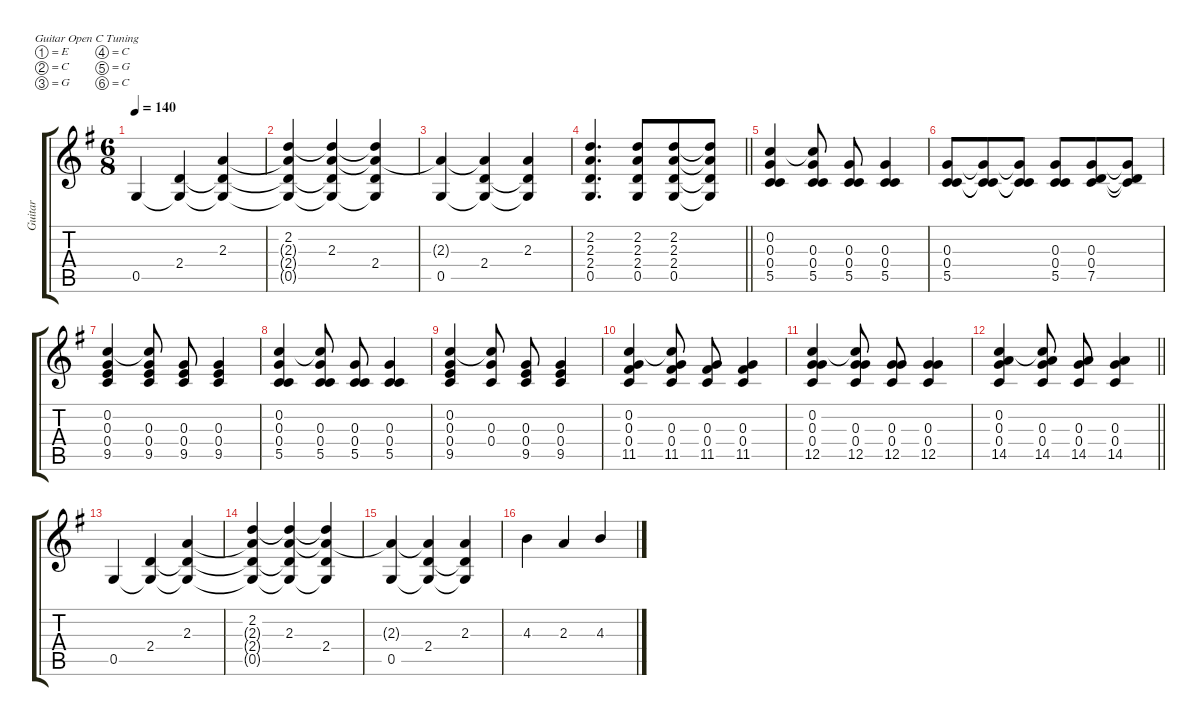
\defaultSystemsLayout 8
\hideDynamics
\bracketExtendMode groupsimilarinstruments
\firstSystemTrackNameMode fullname
\otherSystemsTrackNameOrientation horizontal
\track ("Guitar" "s.guit.") {instrument acousticguitarsteel}
\staff {score tabs}
\tuning (E4 C4 G3 C3 G2 C2)
\ts (6 8)
\tempo 140
\clef g2
\ks g
0.5{acc forcenatural}.4{dy f beam Up} (2.4{acc forcenatural} 0.5{t acc forcenatural}).4{beam Up} (2.3{acc forcenatural} 2.4{t acc forcenatural} 0.5{t acc forcenatural}).4{beam Up} |
(2.2{acc forcenatural} 2.3{t acc forcenatural} 2.4{t acc forcenatural} 0.5{t acc forcenatural}).4{beam Up} (2.2{t acc forcenatural} 2.3{acc forcenatural} 2.4{t acc forcenatural} 0.5{t acc forcenatural}).4{beam Up} (2.2{t acc forcenatural} 2.3{t acc forcenatural} 2.4{acc forcenatural} 0.5{t acc forcenatural}).4{beam Up} |
(2.3{t acc forcenatural} 0.5{acc forcenatural}).4{beam Up} (2.3{t acc forcenatural} 2.4{acc forcenatural} 0.5{t acc forcenatural}).4{beam Up} (2.3{acc forcenatural} 2.4{t acc forcenatural} 0.5{t acc forcenatural}).4{beam Up} |
\barLineRight lightlight
(2.2{acc forcenatural} 2.3{acc forcenatural} 2.4{acc forcenatural} 0.5{acc forcenatural}).4{d beam Up} (2.2{acc forcenatural} 2.3{acc forcenatural} 2.4{acc forcenatural} 0.5{acc forcenatural}).8{dy p beam Up} (2.2{acc forcenatural} 2.3{acc forcenatural} 2.4{acc forcenatural} 0.5{acc forcenatural}).8{dy f beam Up} (2.2{t acc forcenatural} 2.3{t acc forcenatural} 2.4{t acc forcenatural} 0.5{t acc forcenatural}).8{beam Up} |
(0.2{acc forcenatural} 0.3{acc forcenatural} 0.4{acc forcenatural} 5.5{acc forcenatural}).4{beam Up} (0.2{t acc forcenatural} 0.3{acc forcenatural} 0.4{acc forcenatural} 5.5{acc forcenatural}).8{beam Up} (0.3{acc forcenatural} 0.4{acc forcenatural} 5.5{acc forcenatural}).8{dy p beam Up} (0.3{acc forcenatural} 0.4{acc forcenatural} 5.5{acc forcenatural}).4{dy f beam Up} |
(0.3{acc forcenatural} 0.4{acc forcenatural} 5.5{acc forcenatural}).8{beam Up} (0.3{t acc forcenatural} 0.4{t acc forcenatural} 5.5{t acc forcenatural}).8{beam Up} (0.3{t acc forcenatural} 0.4{t acc forcenatural} 5.5{t acc forcenatural}).8{beam Up} (0.3{acc forcenatural} 0.4{acc forcenatural} 5.5{acc forcenatural}).8{dy p beam Up} (0.3{acc forcenatural} 0.4{acc forcenatural} 7.5{acc forcenatural}).8{dy f beam Up} (0.3{t acc forcenatural} 0.4{t acc forcenatural} 7.5{t acc forcenatural}).8{beam Up} |
(0.2{acc forcenatural} 0.3{acc forcenatural} 0.4{acc forcenatural} 9.5{acc forcenatural}).4{beam Up} (0.2{t acc forcenatural} 0.3{acc forcenatural} 0.4{acc forcenatural} 9.5{acc forcenatural}).8{beam Up} (0.3{acc forcenatural} 0.4{acc forcenatural} 9.5{acc forcenatural}).8{dy p beam Up} (0.3{acc forcenatural} 0.4{acc forcenatural} 9.5{acc forcenatural}).4{dy f beam Up} |
(0.2{acc forcenatural} 0.3{acc forcenatural} 0.4{acc forcenatural} 5.5{acc forcenatural}).4{beam Up} (0.2{t acc forcenatural} 0.3{acc forcenatural} 0.4{acc forcenatural} 5.5{acc forcenatural}).8{beam Up} (0.3{acc forcenatural} 0.4{acc forcenatural} 5.5{acc forcenatural}).8{dy p beam Up} (0.3{acc forcenatural} 0.4{acc forcenatural} 5.5{acc forcenatural}).4{dy f beam Up} |
(0.2{acc forcenatural} 0.3{acc forcenatural} 0.4{acc forcenatural} 9.5{acc forcenatural}).4{beam Up} (0.2{t acc forcenatural} 0.3{acc forcenatural} 0.4{acc forcenatural}).8{beam Up} (0.3{acc forcenatural} 0.4{acc forcenatural} 9.5{acc forcenatural}).8{dy p beam Up} (0.3{acc forcenatural} 0.4{acc forcenatural} 9.5{acc forcenatural}).4{dy f beam Up} |
(0.2{acc forcenatural} 0.3{acc forcenatural} 0.4{acc forcenatural} 11.5{acc #}).4{beam Up} (0.2{t acc forcenatural} 0.3{acc forcenatural} 0.4{acc forcenatural} 11.5{acc #}).8{beam Up} (0.3{acc forcenatural} 0.4{acc forcenatural} 11.5{acc #}).8{dy p beam Up} (0.3{acc forcenatural} 0.4{acc forcenatural} 11.5{acc #}).4{dy f beam Up} |
(0.2{acc forcenatural} 0.3{acc forcenatural} 0.4{acc forcenatural} 12.5{acc forcenatural}).4{beam Up} (0.2{t acc forcenatural} 0.3{acc forcenatural} 0.4{acc forcenatural} 12.5{acc forcenatural}).8{beam Up} (0.3{acc forcenatural} 0.4{acc forcenatural} 12.5{acc forcenatural}).8{dy p beam Up} (0.3{acc forcenatural} 0.4{acc forcenatural} 12.5{acc forcenatural}).4{dy f beam Up} |
\barLineRight lightlight
(0.2{acc forcenatural} 0.3{acc forcenatural} 0.4{acc forcenatural} 14.5{acc forcenatural}).4{beam Up} (0.2{t acc forcenatural} 0.3{acc forcenatural} 0.4{acc forcenatural} 14.5{acc forcenatural}).8{beam Up} (0.3{acc forcenatural} 0.4{acc forcenatural} 14.5{acc forcenatural}).8{dy p beam Up} (0.3{acc forcenatural} 0.4{acc forcenatural} 14.5{acc forcenatural}).4{dy f beam Up} |
0.5{acc forcenatural}.4{beam Up} (2.4{acc forcenatural} 0.5{t acc forcenatural}).4{beam Up} (2.3{acc forcenatural} 2.4{t acc forcenatural} 0.5{t acc forcenatural}).4{beam Up} |
(2.2{acc forcenatural} 2.3{t acc forcenatural} 2.4{t acc forcenatural} 0.5{t acc forcenatural}).4{beam Up} (2.2{t acc forcenatural} 2.3{acc forcenatural} 2.4{t acc forcenatural} 0.5{t acc forcenatural}).4{beam Up} (2.2{t acc forcenatural} 2.3{t acc forcenatural} 2.4{acc forcenatural} 0.5{t acc forcenatural}).4{beam Up} |
(2.3{t acc forcenatural} 0.5{acc forcenatural}).4{beam Up} (2.3{t acc forcenatural} 2.4{acc forcenatural} 0.5{t acc forcenatural}).4{beam Up} (2.3{acc forcenatural} 2.4{t acc forcenatural} 0.5{t acc forcenatural}).4{beam Up} |
4.3{acc forcenatural}.4{beam Down} 2.3{acc forcenatural}.4{beam Up} 4.3{acc forcenatural}.4{beam Up}
